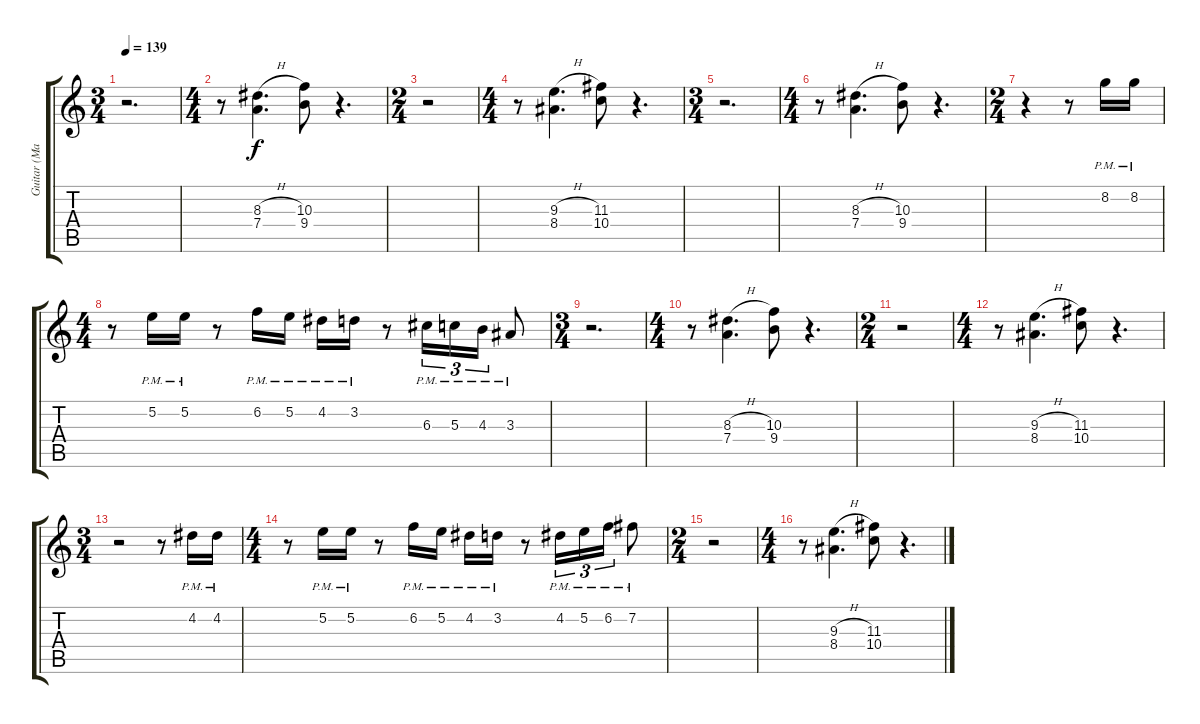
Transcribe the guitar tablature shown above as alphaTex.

\track ("Guitar (Main)" "Guitar (Ma") {instrument electricguitarjazz}
\staff {score tabs}
\tuning (E4 B3 G3 D3 A2 E2) {hide}
\ts (3 4)
\tempo 139
\clef g2
\ks c
r.2{d dy f} |
\ts (4 4)
r.8 (8.3{h} 7.4).4{d} (10.3 9.4).8 r.4{d} |
\ts (2 4)
r.2 |
\ts (4 4)
r.8 (9.3{h} 8.4).4{d} (11.3 10.4).8 r.4{d} |
\ts (3 4)
r.2{d} |
\ts (4 4)
r.8 (8.3{h} 7.4).4{d} (10.3 9.4).8 r.4{d} |
\ts (2 4)
r.4 r.8 8.2{pm}.16 8.2{pm}.16 |
\ts (4 4)
r.8 5.2{pm}.16 5.2{pm}.16 r.8 6.2{pm}.16 5.2{pm}.16 4.2{pm}.16 3.2{pm}.16 r.8 6.3{pm}.16{tu (3 2)} 5.3{pm}.16{tu (3 2)} 4.3{pm}.16{tu (3 2)} 3.3{pm}.8 |
\ts (3 4)
r.2{d} |
\ts (4 4)
r.8 (8.3{h} 7.4).4{d} (10.3 9.4).8 r.4{d} |
\ts (2 4)
r.2 |
\ts (4 4)
r.8 (9.3{h} 8.4).4{d} (11.3 10.4).8 r.4{d} |
\ts (3 4)
r.2 r.8 4.2{pm}.16 4.2{pm}.16 |
\ts (4 4)
r.8 5.2{pm}.16 5.2{pm}.16 r.8 6.2{pm}.16 5.2{pm}.16 4.2{pm}.16 3.2{pm}.16 r.8 4.2{pm}.16{tu (3 2)} 5.2{pm}.16{tu (3 2)} 6.2{pm}.16{tu (3 2)} 7.2{pm}.8 |
\ts (2 4)
r.2 |
\ts (4 4)
r.8 (9.3{h} 8.4).4{d} (11.3 10.4).8 r.4{d}
